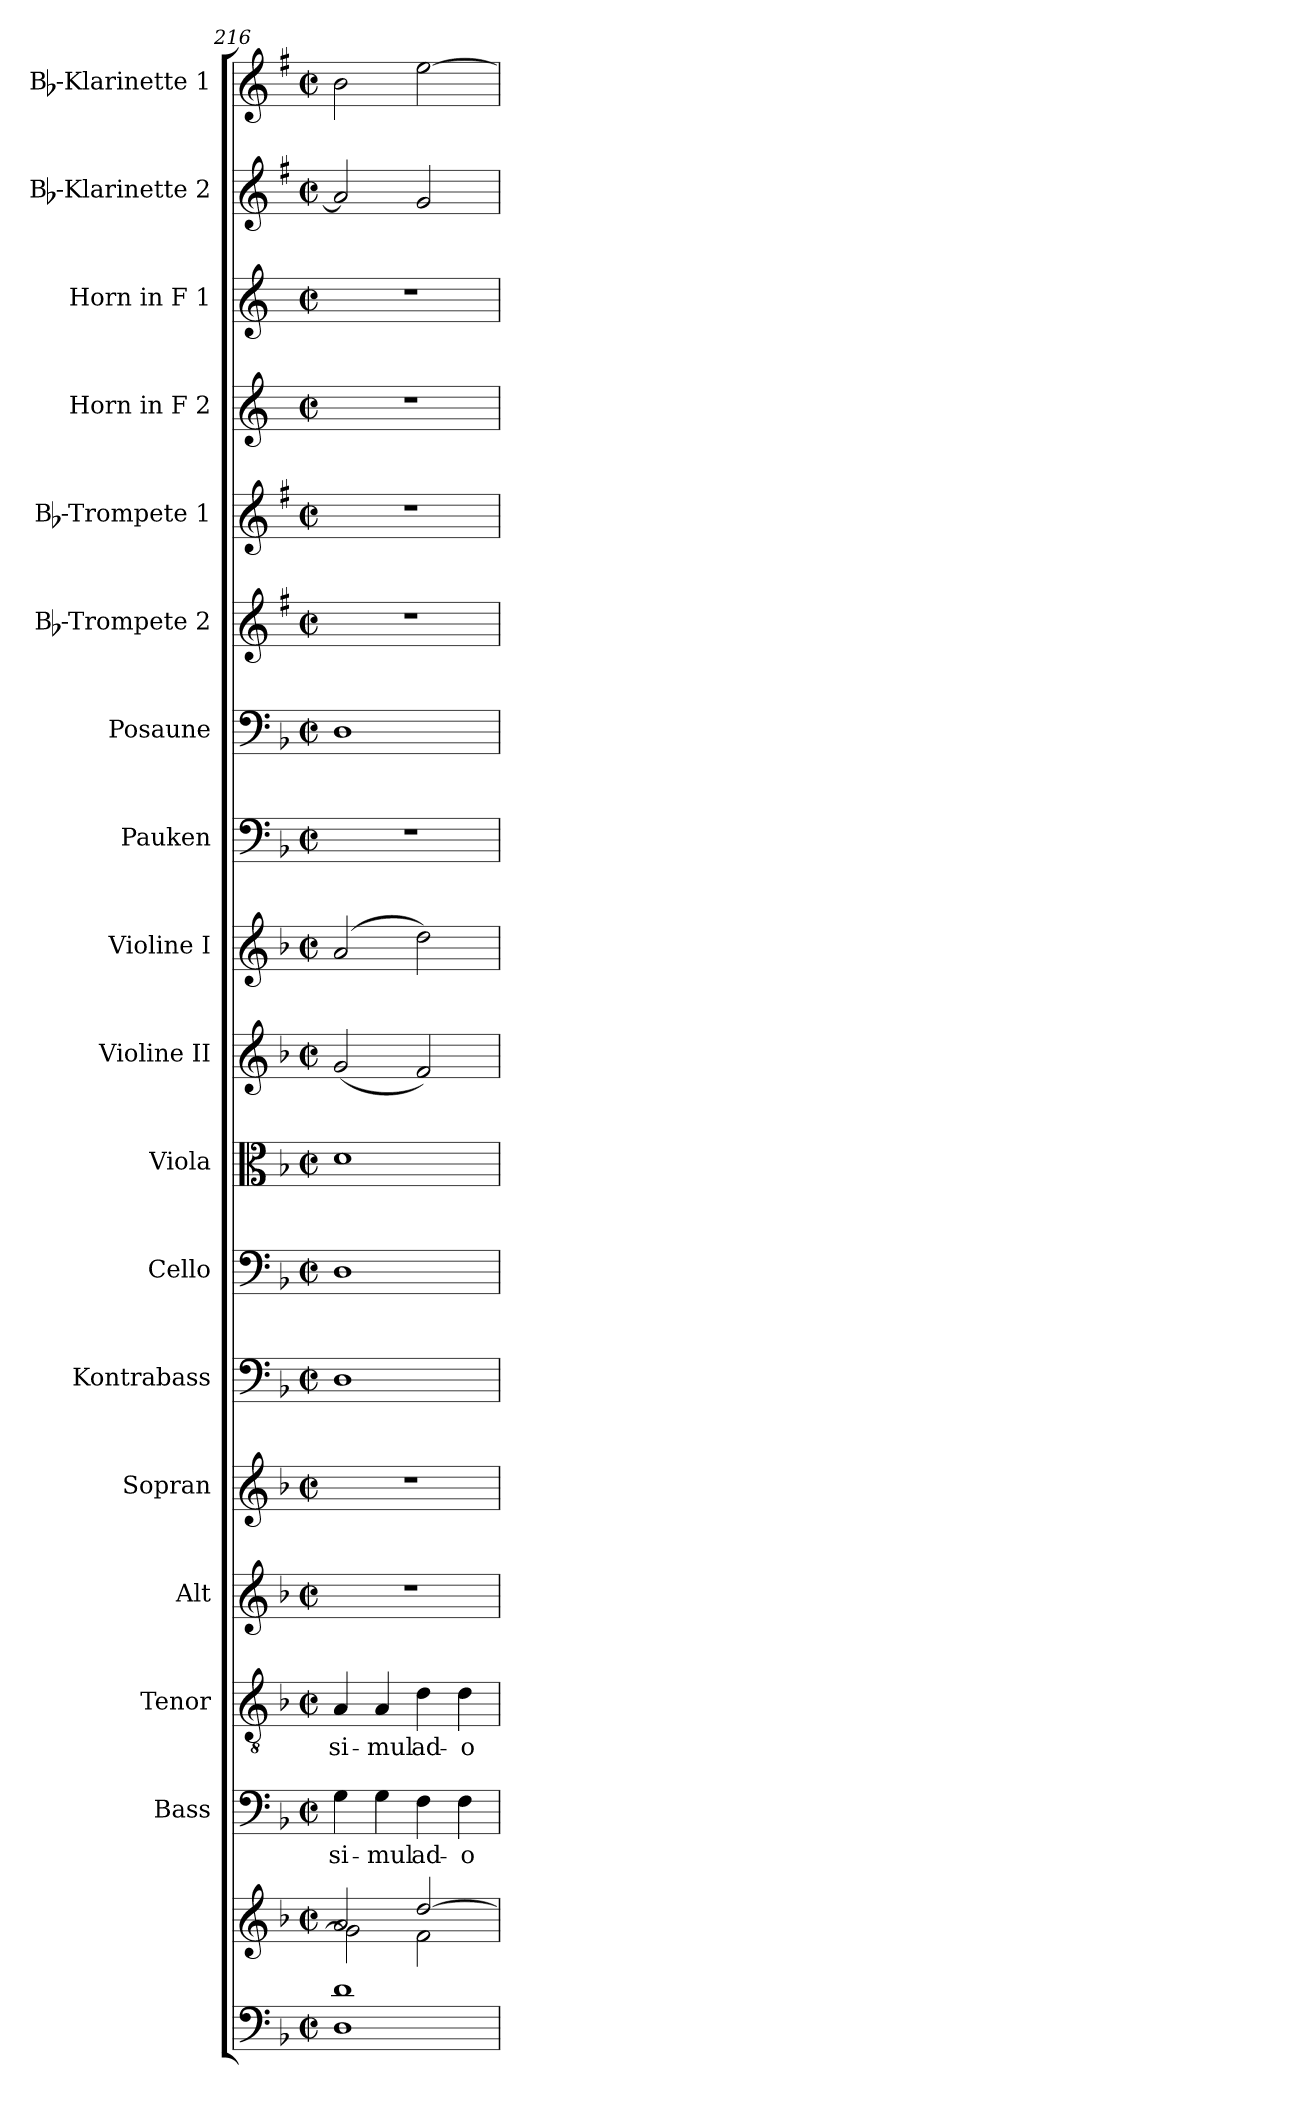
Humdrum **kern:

**kern	**kern	**kern	**text	**kern	**text	**kern	**kern	**kern	**kern	**kern	**kern	**kern	**kern	**kern	**kern	**kern	**kern	**kern	**kern	**kern
*part18	*part18	*part17	*part17	*part16	*part16	*part15	*part14	*part13	*part12	*part11	*part10	*part9	*part8	*part7	*part6	*part5	*part4	*part3	*part2	*part1
*staff19	*staff18	*staff17	*staff17	*staff16	*staff16	*staff15	*staff14	*staff13	*staff12	*staff11	*staff10	*staff9	*staff8	*staff7	*staff6	*staff5	*staff4	*staff3	*staff2	*staff1
*	*	*I"Bass	*	*I"Tenor	*	*I"Alt	*I"Sopran	*I"Kontrabass	*I"Cello	*I"Viola	*I"Violine II	*I"Violine I	*I"Pauken	*I"Posaune	*I"Bb-Trompete 2	*I"Bb-Trompete 1	*I"Horn in F 2	*I"Horn in F 1	*I"Bb-Klarinette 2	*I"Bb-Klarinette 1
*	*	*I'B.	*	*I'T.	*	*I'A.	*I'S.	*I'Kb.	*	*I'Vla.	*I'Vl. II	*I'Vl. I	*I'Pk.	*I'Pos.	*I'Bb Trp. 2	*I'Bb Trp. 1	*	*	*I'Bb Kl. 2	*I'Bb Kl. 1
*clefF4	*clefG2	*clefF4	*	*clefGv2	*	*clefG2	*clefG2	*clefF4	*clefF4	*clefC3	*clefG2	*clefG2	*clefF4	*clefF4	*clefG2	*clefG2	*clefG2	*clefG2	*clefG2	*clefG2
*	*	*	*	*	*	*	*	*ITrd7c12	*	*	*	*	*	*	*ITrd1c2	*ITrd1c2	*ITrd4c7	*ITrd4c7	*ITrd1c2	*ITrd1c2
*k[b-]	*k[b-]	*k[b-]	*	*k[b-]	*	*k[b-]	*k[b-]	*k[b-]	*k[b-]	*k[b-]	*k[b-]	*k[b-]	*k[b-]	*k[b-]	*k[b-]	*k[b-]	*k[b-]	*k[b-]	*k[b-]	*k[b-]
*F:	*F:	*F:	*	*F:	*	*F:	*F:	*F:	*F:	*F:	*F:	*F:	*F:	*F:	*F:	*F:	*F:	*F:	*F:	*F:
*M2/2	*M2/2	*M2/2	*	*M2/2	*	*M2/2	*M2/2	*M2/2	*M2/2	*M2/2	*M2/2	*M2/2	*M2/2	*M2/2	*M2/2	*M2/2	*M2/2	*M2/2	*M2/2	*M2/2
*met(c|)	*met(c|)	*met(c|)	*	*met(c|)	*	*met(c|)	*met(c|)	*met(c|)	*met(c|)	*met(c|)	*met(c|)	*met(c|)	*met(c|)	*met(c|)	*met(c|)	*met(c|)	*met(c|)	*met(c|)	*met(c|)	*met(c|)
=216	=216	=216	=216	=216	=216	=216	=216	=216	=216	=216	=216	=216	=216	=216	=216	=216	=216	=216	=216	=216
*	*^	*	*	*	*	*	*	*	*	*	*	*	*	*	*	*	*	*	*	*
!	!	!	!	!LO:LY:b	!	!LO:LY:b	!	!	!	!	!	!	!	!	!	!	!	!	!	!	!
1D 1d	2a/	2g\]	4G\	si-	4A/	si-	1r	1r	1DD	1D	1d	(<2g/	(2a/	1r	1D	1r	1r	1r	1r	2g/]	2a\
!	!	!	!	!LO:LY:b	!	!LO:LY:b	!	!	!	!	!	!	!	!	!	!	!	!	!	!	!
.	.	.	4G\	-mul	4A/	-mul	.	.	.	.	.	.	.	.	.	.	.	.	.	.	.
!	!	!	!	!LO:LY:b	!	!LO:LY:b	!	!	!	!	!	!	!	!	!	!	!	!	!	!	!
.	[>2dd/	2f\	4F\	ad-	4d\	ad-	.	.	.	.	.	2f/)	2dd\)	.	.	.	.	.	.	2f/	[2dd\
!	!	!	!	!LO:LY:b	!	!LO:LY:b	!	!	!	!	!	!	!	!	!	!	!	!	!	!	!
.	.	.	4F\	-o-	4d\	-o-	.	.	.	.	.	.	.	.	.	.	.	.	.	.	.
*	*v	*v	*	*	*	*	*	*	*	*	*	*	*	*	*	*	*	*	*	*	*
=	=	=	=	=	=	=	=	=	=	=	=	=	=	=	=	=	=	=	=	=
*-	*-	*-	*-	*-	*-	*-	*-	*-	*-	*-	*-	*-	*-	*-	*-	*-	*-	*-	*-	*-
